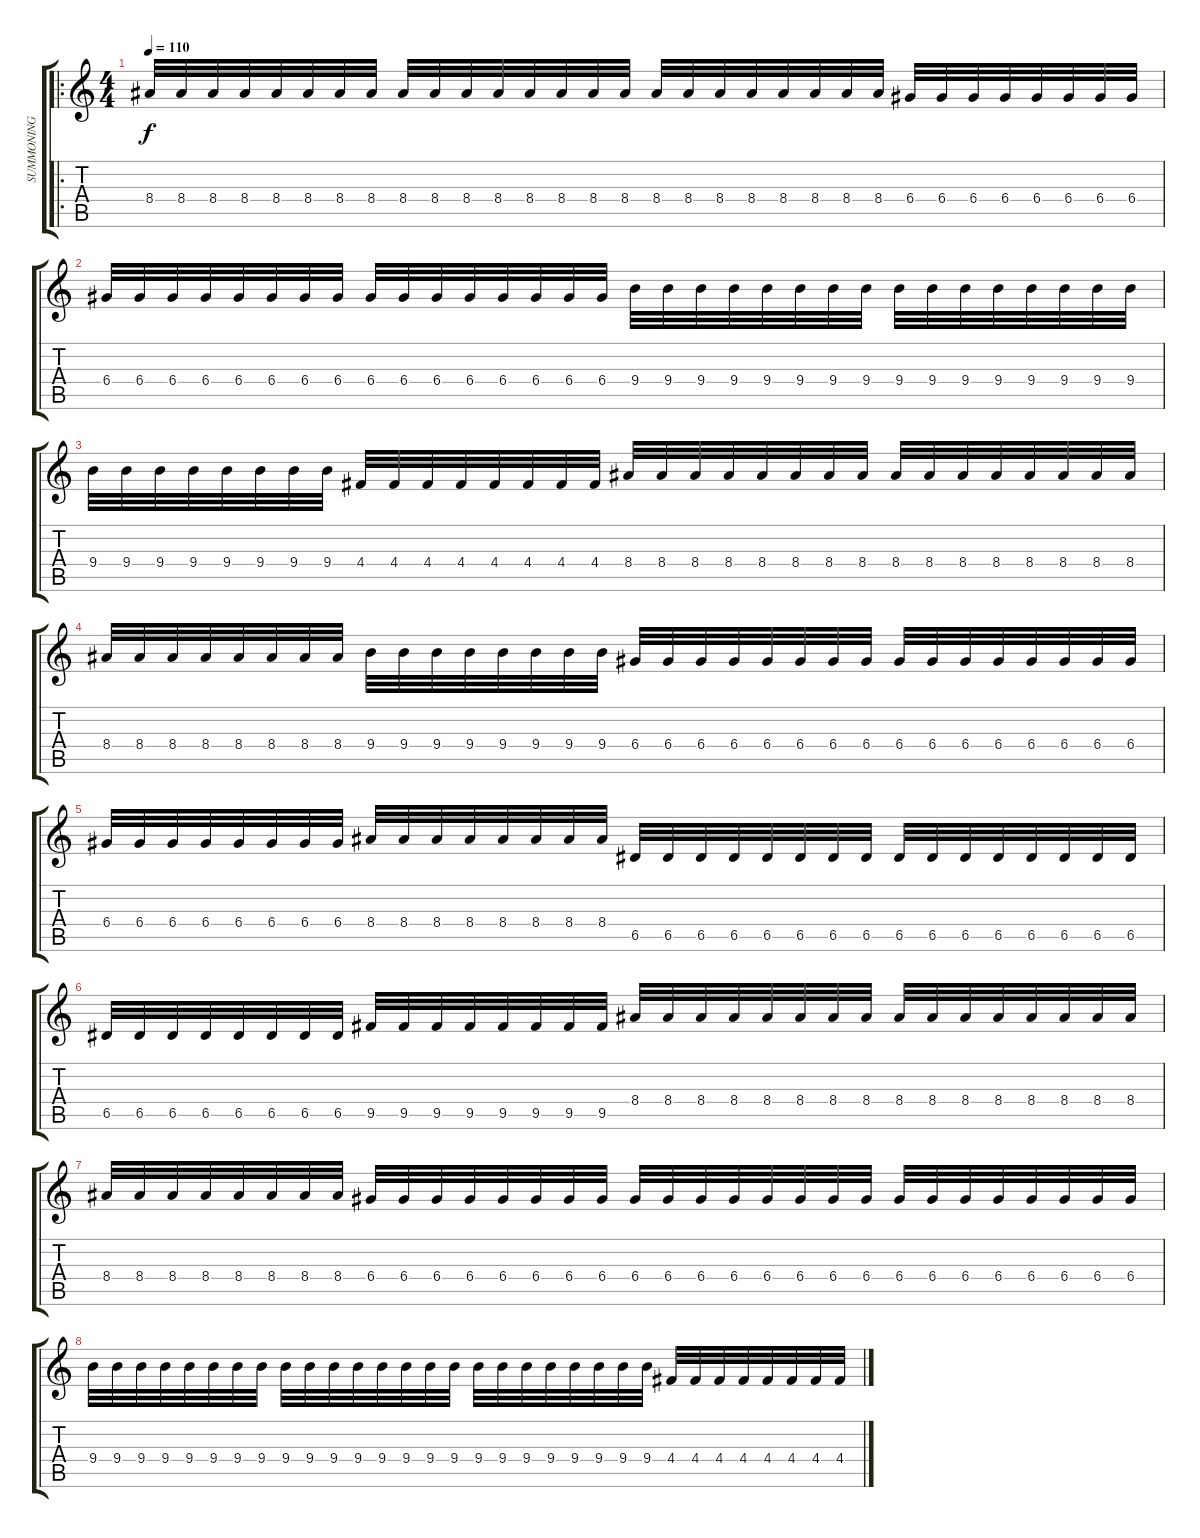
\track ("SUMMONING" "SUMMONING") {instrument distortionguitar}
\staff {score tabs}
\tuning (E4 B3 G3 D3 A2 E2) {hide}
\ro
\ts (4 4)
\tempo 110
\clef g2
\ks c
8.4.32{txt "" dy f instrument distortionguitar} 8.4.32 8.4.32 8.4.32 8.4.32 8.4.32 8.4.32 8.4.32 8.4.32 8.4.32 8.4.32 8.4.32 8.4.32 8.4.32 8.4.32 8.4.32 8.4.32 8.4.32 8.4.32 8.4.32 8.4.32 8.4.32 8.4.32 8.4.32 6.4.32 6.4.32 6.4.32 6.4.32 6.4.32 6.4.32 6.4.32 6.4.32 |
6.4.32 6.4.32 6.4.32 6.4.32 6.4.32 6.4.32 6.4.32 6.4.32 6.4.32 6.4.32 6.4.32 6.4.32 6.4.32 6.4.32 6.4.32 6.4.32 9.4.32 9.4.32 9.4.32 9.4.32 9.4.32 9.4.32 9.4.32 9.4.32 9.4.32 9.4.32 9.4.32 9.4.32 9.4.32 9.4.32 9.4.32 9.4.32 |
9.4.32 9.4.32 9.4.32 9.4.32 9.4.32 9.4.32 9.4.32 9.4.32 4.4.32 4.4.32 4.4.32 4.4.32 4.4.32 4.4.32 4.4.32 4.4.32 8.4.32 8.4.32 8.4.32 8.4.32 8.4.32 8.4.32 8.4.32 8.4.32 8.4.32 8.4.32 8.4.32 8.4.32 8.4.32 8.4.32 8.4.32 8.4.32 |
8.4.32 8.4.32 8.4.32 8.4.32 8.4.32 8.4.32 8.4.32 8.4.32 9.4.32 9.4.32 9.4.32 9.4.32 9.4.32 9.4.32 9.4.32 9.4.32 6.4.32 6.4.32 6.4.32 6.4.32 6.4.32 6.4.32 6.4.32 6.4.32 6.4.32 6.4.32 6.4.32 6.4.32 6.4.32 6.4.32 6.4.32 6.4.32 |
6.4.32 6.4.32 6.4.32 6.4.32 6.4.32 6.4.32 6.4.32 6.4.32 8.4.32 8.4.32 8.4.32 8.4.32 8.4.32 8.4.32 8.4.32 8.4.32 6.5.32 6.5.32 6.5.32 6.5.32 6.5.32 6.5.32 6.5.32 6.5.32 6.5.32 6.5.32 6.5.32 6.5.32 6.5.32 6.5.32 6.5.32 6.5.32 |
6.5.32 6.5.32 6.5.32 6.5.32 6.5.32 6.5.32 6.5.32 6.5.32 9.5.32 9.5.32 9.5.32 9.5.32 9.5.32 9.5.32 9.5.32 9.5.32 8.4.32 8.4.32 8.4.32 8.4.32 8.4.32 8.4.32 8.4.32 8.4.32 8.4.32 8.4.32 8.4.32 8.4.32 8.4.32 8.4.32 8.4.32 8.4.32 |
8.4.32 8.4.32 8.4.32 8.4.32 8.4.32 8.4.32 8.4.32 8.4.32 6.4.32 6.4.32 6.4.32 6.4.32 6.4.32 6.4.32 6.4.32 6.4.32 6.4.32 6.4.32 6.4.32 6.4.32 6.4.32 6.4.32 6.4.32 6.4.32 6.4.32 6.4.32 6.4.32 6.4.32 6.4.32 6.4.32 6.4.32 6.4.32 |
9.4.32 9.4.32 9.4.32 9.4.32 9.4.32 9.4.32 9.4.32 9.4.32 9.4.32 9.4.32 9.4.32 9.4.32 9.4.32 9.4.32 9.4.32 9.4.32 9.4.32 9.4.32 9.4.32 9.4.32 9.4.32 9.4.32 9.4.32 9.4.32 4.4.32 4.4.32 4.4.32 4.4.32 4.4.32 4.4.32 4.4.32 4.4.32
